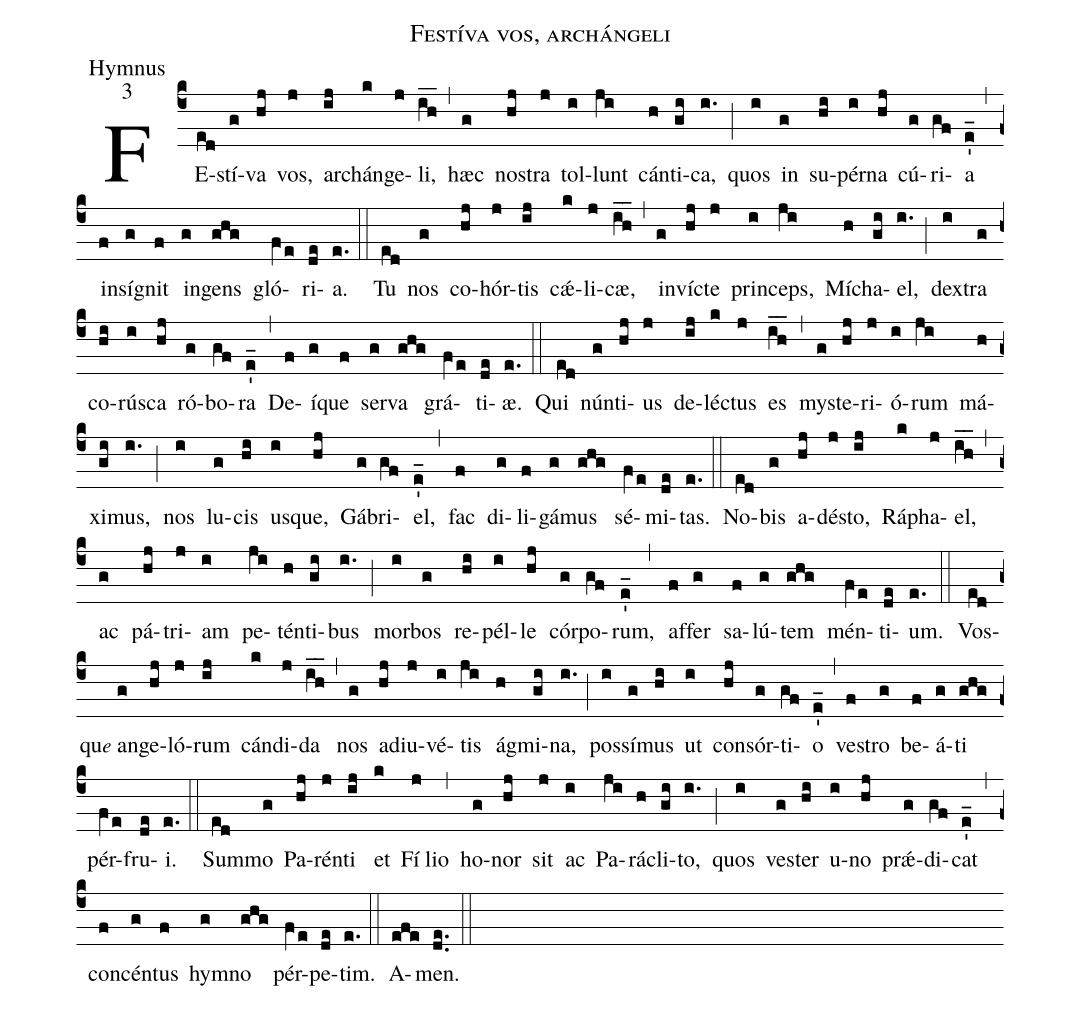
name:Festíva vos, archángeli;
office-part:Hymnus;
mode:3;
%%
(c4)
FE(ed)stí(g)va(hj) vos,(j) ar(ij)chán(k)ge(j)li,(ih__) (,)
hæc(g) nos(hj)tra(j) tol(i)lunt(ji) cán(h)ti(gi)ca,(i.) (;)
quos(i) in(g) su(hi)pér(i)na(hj) cú(g)ri(gf)a(e'_) (,)
in(f)sí(g)gnit(f) in(g)gens(ghg) gló(fVe)ri(de)a.(e.) (::)

Tu(ed) nos(g) co(hj)hór(j)tis(ij) cǽ(k)li(j)cæ,(ih__) (,)
in(g)ví(hj)cte(j) prin(i)ceps,(ji) Mí(h)cha(gi)el,(i.) (;)
dex(i)tra(g) co(hi)rús(i)ca(hj) ró(g)bo(gf)ra(e'_) (,)
De(f)í(g)que(f) ser(g)va(ghg) grá(fVe)ti(de)æ.(e.) (::)

Qui(ed) nún(g)ti(hj)us(j) de(ij)lé(k)ctus(j) es(ih__) (,)
mys(g)te(hj)ri(j)ó(i)rum(ji) má(h)xi(gi)mus,(i.) (;)
nos(i) lu(g)cis(hi) us(i)que,(hj) Gá(g)bri(gf)el,(e'_) (,)
fac(f) di(g)li(f)gá(g)mus(ghg) sé(fVe)mi(de)tas.(e.) (::)

No(ed)bis(g) a(hj)dé(j)sto,(ij) Rá(k)pha(j)el,(ih__) (,)
ac(g) pá(hj)tri(j)am(i) pe(ji)tén(h)ti(gi)bus(i.) (;)
mor(i)bos(g) re(hi)pél(i)le(hj) cór(g)po(gf)rum,(e'_) (,)
af(f)fer(g) sa(f)lú(g)tem(ghg) mén(fVe)ti(de)um.(e.) (::)

Vos(ed)qu<e>e</e> {a}n(g)ge(hj)ló(j)rum(ij) cán(k)di(j)da(ih__) (,)
nos(g) ad(hj)iu(j)vé(i)tis(ji) á(h)gmi(gi)na,(i.) (;)
pos(i)sí(g)mus(hi) ut(i) con(hj)sór(g)ti(gf)o(e'_) (,)
ve(f)stro(g) be(f)á(g)ti(ghg) pér(fVe)fru(de)i.(e.) (::)

Sum(ed)mo(g) Pa(hj)rén(j)ti(ij) et(k) Fí(j)lio (,)
ho(g)nor(hj) sit(j) ac(i) Pa(ji)rá(h)cli(gi)to,(i.) (;)
quos(i) ves(g)ter(hi) u(i)no(hj) prǽ(g)di(gf)cat(e'_) (,)
con(f)cén(g)tus(f) hy(g)mno(ghg) pér(fVe)pe(de)tim.(e.) (::)

A(efe)men.(de..) (::)
